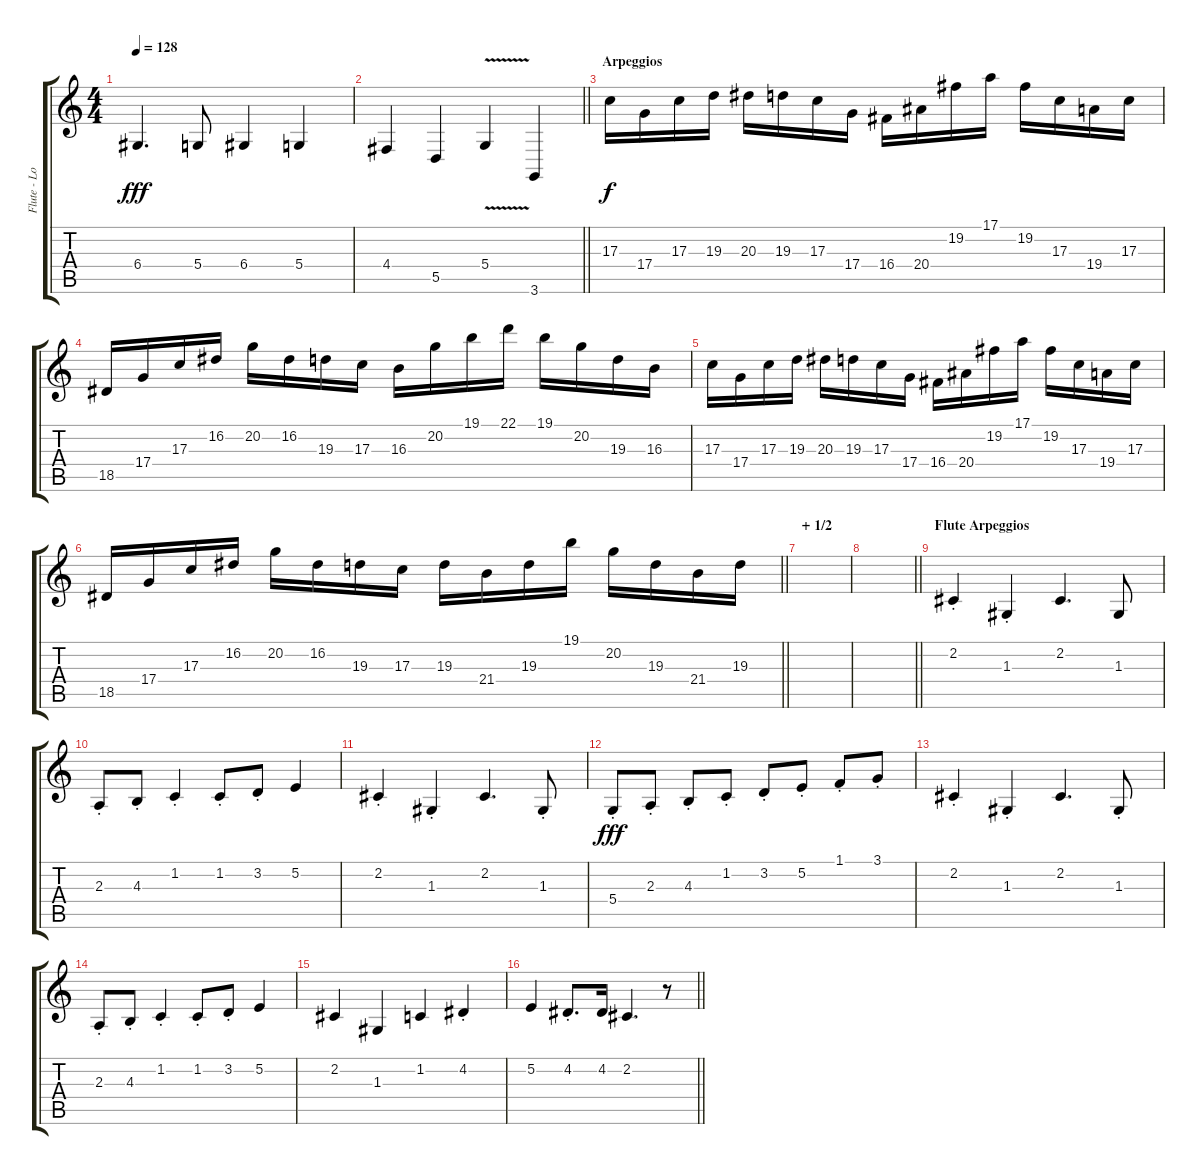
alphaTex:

\track ("Flute - Low keys" "Flute - Lo") {instrument flute}
\staff {score tabs}
\tuning (E4 B3 G3 D3 A2 E2) {hide}
\ts (4 4)
\tempo 128
\clef g2
\ks c
6.4.4{d dy fff} 5.4.8 6.4.4 5.4.4 |
\barLineRight lightlight
4.4.4 5.5.4 5.4{v}.4 3.6.4 |
\section ("" "Arpeggios")
17.3.16{dy f} 17.4.16 17.3.16 19.3.16 20.3.16 19.3.16 17.3.16 17.4.16 16.4.16 20.4.16 19.2.16 17.1.16 19.2.16 17.3.16 19.4.16 17.3.16 |
18.5.16 17.4.16 17.3.16 16.2.16 20.2.16 16.2.16 19.3.16 17.3.16 16.3.16 20.2.16 19.1.16 22.1.16 19.1.16 20.2.16 19.3.16 16.3.16 |
17.3.16 17.4.16 17.3.16 19.3.16 20.3.16 19.3.16 17.3.16 17.4.16 16.4.16 20.4.16 19.2.16 17.1.16 19.2.16 17.3.16 19.4.16 17.3.16 |
\barLineRight lightlight
18.5.16 17.4.16 17.3.16 16.2.16 20.2.16 16.2.16 19.3.16 17.3.16 19.3.16 21.4.16 19.3.16 19.1.16 20.2.16 19.3.16 21.4.16 19.3.16 |
\section ("" "+ 1/2")
|
\barLineRight lightlight
|
\section ("" "Flute Arpeggios")
2.2{st}.4 1.3{st}.4 2.2.4{d} 1.3.8 |
2.3{st}.8 4.3{st}.8 1.2{st}.4 1.2{st}.8 3.2{st}.8 5.2.4 |
2.2{st}.4 1.3{st}.4 2.2.4{d} 1.3{st}.8 |
5.4{st}.8{dy fff} 2.3{st}.8 4.3{st}.8 1.2{st}.8 3.2{st}.8 5.2{st}.8 1.1{st}.8 3.1{st}.8 |
2.2{st}.4 1.3{st}.4 2.2.4{d} 1.3{st}.8 |
2.3{st}.8 4.3{st}.8 1.2{st}.4 1.2{st}.8 3.2{st}.8 5.2.4 |
2.2.4 1.3.4 1.2.4 4.2{st}.4 |
\barLineRight lightlight
5.2.4 4.2{st}.8{d} 4.2.16 2.2.4{d} r.8
